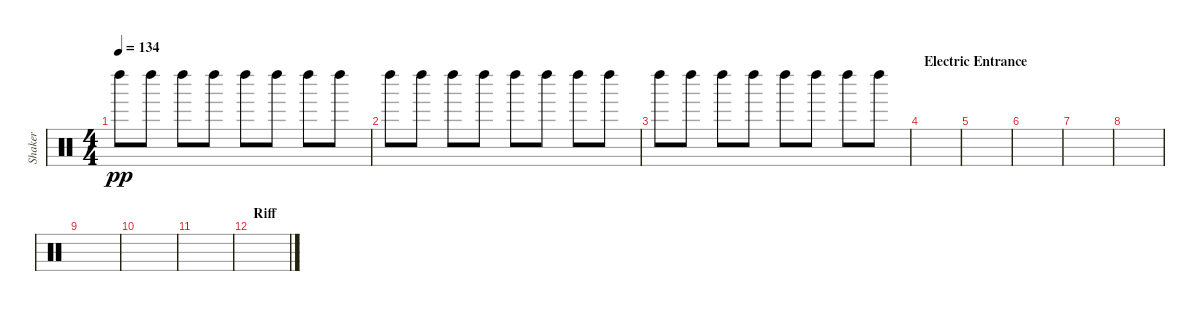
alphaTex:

\track ("Shaker" "Shaker") {instrument percussion}
\staff {score}
\articulation defaults
\ts (4 4)
\tempo 134
\clef neutral
\ks c "Left Maraca (hit)".8{dy pp} "Left Maraca (hit)".8 "Left Maraca (hit)".8 "Left Maraca (hit)".8 "Left Maraca (hit)".8 "Left Maraca (hit)".8 "Left Maraca (hit)".8 "Left Maraca (hit)".8
|
"Left Maraca (hit)".8 "Left Maraca (hit)".8 "Left Maraca (hit)".8 "Left Maraca (hit)".8 "Left Maraca (hit)".8 "Left Maraca (hit)".8 "Left Maraca (hit)".8 "Left Maraca (hit)".8 |
"Left Maraca (hit)".8 "Left Maraca (hit)".8 "Left Maraca (hit)".8 "Left Maraca (hit)".8 "Left Maraca (hit)".8 "Left Maraca (hit)".8 "Left Maraca (hit)".8 "Left Maraca (hit)".8 |
\section ("" "Electric Entrance")
|
|
|
|
|
|
|
|
\section ("" "Riff")
